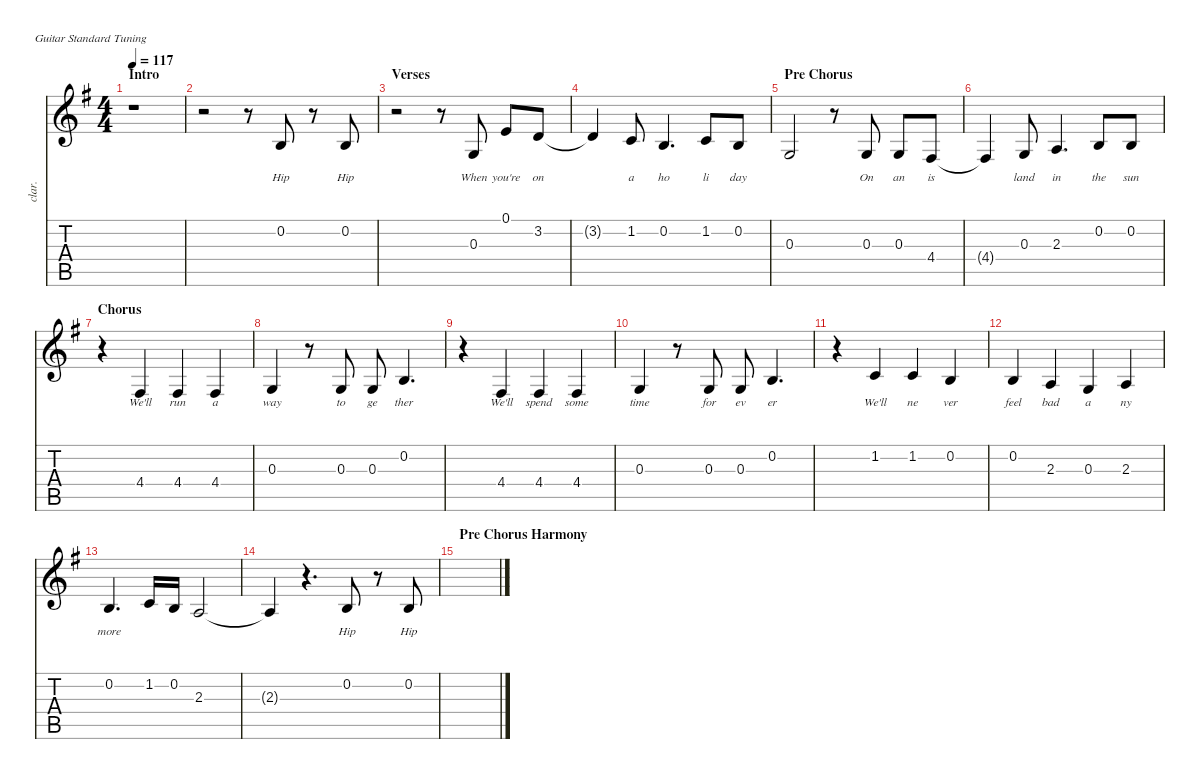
\defaultSystemsLayout 4
\hideDynamics
\bracketExtendMode nobrackets
\otherSystemsTrackNameOrientation horizontal
\track ("Rivers Cuomo - Vocals" "clar.") {instrument clarinet}
\staff {score tabs}
\tuning (E4 B3 G3 D3 A2 E2)
\ts (4 4)
\section ("" "Intro")
\tempo 117
\clef g2
\ks g
r.1{dy f instrument clarinet} |
r.2 r.8 0.2{acc forcenatural}.8{lyrics (0 "Hip") lyrics (1 "") lyrics (2 "") lyrics (3 "") lyrics (4 "")} r.8 0.2{acc forcenatural}.8{lyrics (0 "Hip") lyrics (1 "") lyrics (2 "") lyrics (3 "") lyrics (4 "")} |
\section ("" "Verses")
r.2 r.8 0.3{acc forcenatural}.8{lyrics (0 "When") lyrics (1 "") lyrics (2 "") lyrics (3 "") lyrics (4 "")} 0.1{acc forcenatural}.8{lyrics (0 "you're") lyrics (1 "") lyrics (2 "") lyrics (3 "") lyrics (4 "")} 3.2{acc forcenatural}.8{lyrics (0 "on") lyrics (1 "") lyrics (2 "") lyrics (3 "") lyrics (4 "")} |
3.2{t acc forcenatural}.4 1.2{acc forcenatural}.8{lyrics (0 "a") lyrics (1 "") lyrics (2 "") lyrics (3 "") lyrics (4 "")} 0.2{acc forcenatural}.4{d lyrics (0 "ho") lyrics (1 "") lyrics (2 "") lyrics (3 "") lyrics (4 "")} 1.2{acc forcenatural}.8{lyrics (0 "li") lyrics (1 "") lyrics (2 "") lyrics (3 "") lyrics (4 "")} 0.2{acc forcenatural}.8{lyrics (0 "day") lyrics (1 "") lyrics (2 "") lyrics (3 "") lyrics (4 "")} |
\section ("" "Pre Chorus")
0.3{acc forcenatural}.2 r.8 0.3{acc forcenatural}.8{lyrics (0 "On") lyrics (1 "") lyrics (2 "") lyrics (3 "") lyrics (4 "")} 0.3{acc forcenatural}.8{lyrics (0 "an") lyrics (1 "") lyrics (2 "") lyrics (3 "") lyrics (4 "")} 4.4{acc #}.8{lyrics (0 "is") lyrics (1 "") lyrics (2 "") lyrics (3 "") lyrics (4 "")} |
4.4{t acc #}.4 0.3{acc forcenatural}.8{lyrics (0 "land") lyrics (1 "") lyrics (2 "") lyrics (3 "") lyrics (4 "")} 2.3{acc forcenatural}.4{d lyrics (0 "in") lyrics (1 "") lyrics (2 "") lyrics (3 "") lyrics (4 "")} 0.2{acc forcenatural}.8{lyrics (0 "the") lyrics (1 "") lyrics (2 "") lyrics (3 "") lyrics (4 "")} 0.2{acc forcenatural}.8{lyrics (0 "sun") lyrics (1 "") lyrics (2 "") lyrics (3 "") lyrics (4 "")} |
\section ("" "Chorus")
r.4 4.4{acc #}.4{lyrics (0 "We'll") lyrics (1 "") lyrics (2 "") lyrics (3 "") lyrics (4 "")} 4.4{acc #}.4{lyrics (0 "run") lyrics (1 "") lyrics (2 "") lyrics (3 "") lyrics (4 "")} 4.4{acc #}.4{lyrics (0 "a") lyrics (1 "") lyrics (2 "") lyrics (3 "") lyrics (4 "")} |
0.3{acc forcenatural}.4{lyrics (0 "way") lyrics (1 "") lyrics (2 "") lyrics (3 "") lyrics (4 "")} r.8 0.3{acc forcenatural}.8{lyrics (0 "to") lyrics (1 "") lyrics (2 "") lyrics (3 "") lyrics (4 "")} 0.3{acc forcenatural}.8{lyrics (0 "ge") lyrics (1 "") lyrics (2 "") lyrics (3 "") lyrics (4 "")} 0.2{acc forcenatural}.4{d lyrics (0 "ther") lyrics (1 "") lyrics (2 "") lyrics (3 "") lyrics (4 "")} |
r.4 4.4{acc #}.4{lyrics (0 "We'll") lyrics (1 "") lyrics (2 "") lyrics (3 "") lyrics (4 "")} 4.4{acc #}.4{lyrics (0 "spend") lyrics (1 "") lyrics (2 "") lyrics (3 "") lyrics (4 "")} 4.4{acc #}.4{lyrics (0 "some") lyrics (1 "") lyrics (2 "") lyrics (3 "") lyrics (4 "")} |
0.3{acc forcenatural}.4{lyrics (0 "time") lyrics (1 "") lyrics (2 "") lyrics (3 "") lyrics (4 "")} r.8 0.3{acc forcenatural}.8{lyrics (0 "for") lyrics (1 "") lyrics (2 "") lyrics (3 "") lyrics (4 "")} 0.3{acc forcenatural}.8{lyrics (0 "ev") lyrics (1 "") lyrics (2 "") lyrics (3 "") lyrics (4 "")} 0.2{acc forcenatural}.4{d lyrics (0 "er") lyrics (1 "") lyrics (2 "") lyrics (3 "") lyrics (4 "")} |
r.4 1.2{acc forcenatural}.4{lyrics (0 "We'll") lyrics (1 "") lyrics (2 "") lyrics (3 "") lyrics (4 "")} 1.2{acc forcenatural}.4{lyrics (0 "ne") lyrics (1 "") lyrics (2 "") lyrics (3 "") lyrics (4 "")} 0.2{acc forcenatural}.4{lyrics (0 "ver") lyrics (1 "") lyrics (2 "") lyrics (3 "") lyrics (4 "")} |
0.2{acc forcenatural}.4{lyrics (0 "feel") lyrics (1 "") lyrics (2 "") lyrics (3 "") lyrics (4 "")} 2.3{acc forcenatural}.4{lyrics (0 "bad") lyrics (1 "") lyrics (2 "") lyrics (3 "") lyrics (4 "")} 0.3{acc forcenatural}.4{lyrics (0 "a") lyrics (1 "") lyrics (2 "") lyrics (3 "") lyrics (4 "")} 2.3{acc forcenatural}.4{lyrics (0 "ny") lyrics (1 "") lyrics (2 "") lyrics (3 "") lyrics (4 "")} |
0.2{acc forcenatural}.4{d lyrics (0 "more") lyrics (1 "") lyrics (2 "") lyrics (3 "") lyrics (4 "")} 1.2{acc forcenatural}.16{lyrics (0 " ") lyrics (1 "") lyrics (2 "") lyrics (3 "") lyrics (4 "")} 0.2{acc forcenatural}.16{lyrics (0 " ") lyrics (1 "") lyrics (2 "") lyrics (3 "") lyrics (4 "")} 2.3{acc forcenatural}.2 |
2.3{t acc forcenatural}.4 r.4{d} 0.2{acc forcenatural}.8{lyrics (0 "Hip") lyrics (1 "") lyrics (2 "") lyrics (3 "") lyrics (4 "")} r.8 0.2{acc forcenatural}.8{lyrics (0 "Hip") lyrics (1 "") lyrics (2 "") lyrics (3 "") lyrics (4 "")} |
\section ("" "Pre Chorus Harmony")
